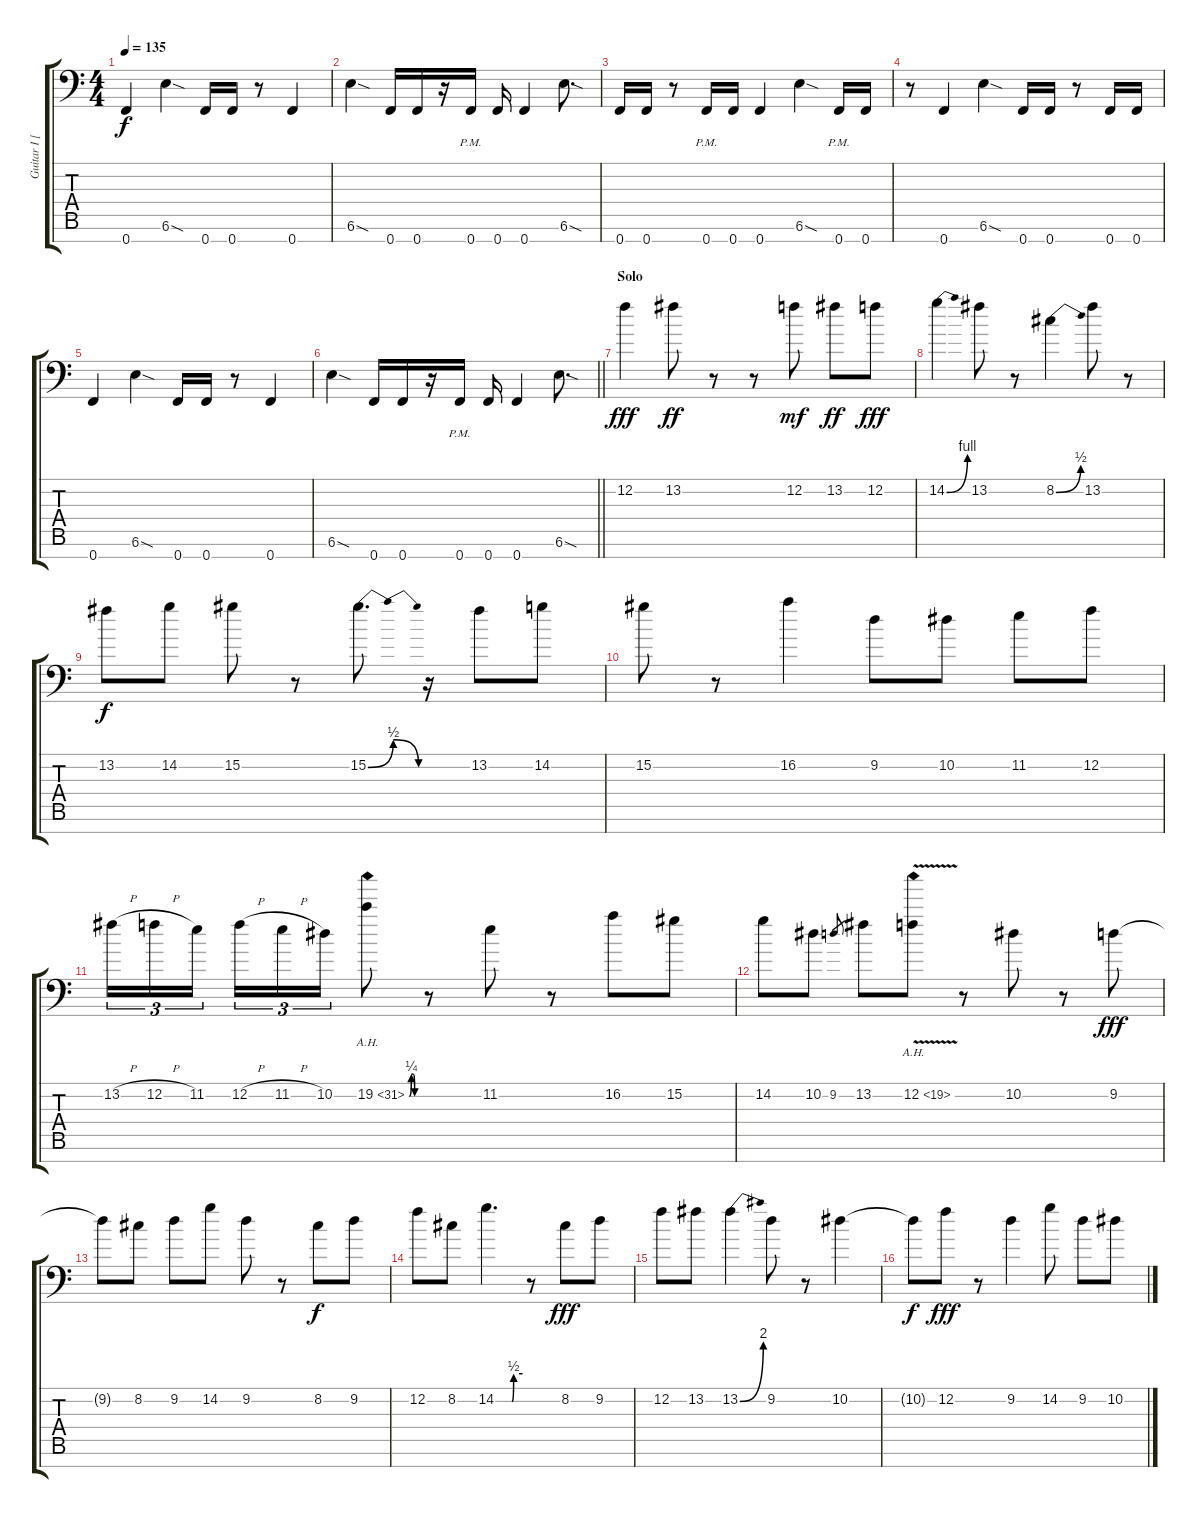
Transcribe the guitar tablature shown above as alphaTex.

\track ("Guitar I [Fredrik Thordendal]" "Guitar I [") {instrument distortionguitar}
\staff {score tabs}
\tuning (Bb3 F3 Db3 Ab2 Eb2 Bb1 F1) {hide}
\ts (4 4)
\tempo 135
\clef f4
\ks c
0.7.4{dy f} 6.6{sod}.4 0.7.16 0.7.16 r.8 0.7.4 |
6.6{sod}.4 0.7.16 0.7.16 r.16 0.7{pm}.16 0.7.16 0.7.4 6.6{sod}.8{d} |
0.7.16 0.7.16 r.8 0.7{pm}.16 0.7.16 0.7.4 6.6{sod}.4 0.7{pm}.16 0.7.16 |
r.8 0.7.4 6.6{sod}.4 0.7.16 0.7.16 r.8 0.7.16 0.7.16 |
0.7.4 6.6{sod}.4 0.7.16 0.7.16 r.8 0.7.4 |
\barLineRight lightlight
6.6{sod}.4 0.7.16 0.7.16 r.16 0.7{pm}.16 0.7.16 0.7.4 6.6{sod}.8{d} |
\section ("" "Solo")
12.2.4{dy fff balance 8 instrument distortionguitar} 13.2.8{dy ff} r.8 r.8 12.2.8{dy mf} 13.2.8{dy ff} 12.2.8{dy fff} |
14.2{be (bend 0 0 60 4)}.4 13.2.8 r.8 8.2{be (bend 0 0 60 2)}.4 13.2.8 r.8 |
13.2.8{dy f} 14.2.8 15.2.8 r.8 15.2{be (bendrelease 0 0 15 2 45 2 60 0)}.8{d} r.16 13.2.8 14.2.8 |
15.2.8 r.8 16.2.4 9.2.8 10.2.8 11.2.8 12.2.8 |
13.2{h}.16{tu (3 2)} 12.2{h}.16{tu (3 2)} 11.2.16{tu (3 2) beam splitsecondary} 12.2{h}.16{tu (3 2)} 11.2{h}.16{tu (3 2)} 10.2.16{tu (3 2)} 19.2{be (custom 0 0 11 1 21 1 29 0 60 0) ah 12}.8 r.8 11.2.8 r.8 16.2.8 15.2.8 |
14.2.8 10.2.8 9.2.8{gr} 13.2.8 12.2{ah 7 v}.8 r.8 10.2.8 r.8 9.2.8{dy fff} |
9.2{t}.8 8.2.8 9.2.8 14.2.8 9.2.8 r.8 8.2.8{dy f} 9.2.8 |
12.2.8 8.2.8 14.2{be (custom 0 0 15 0 25 0 36 0 40 2 60 2)}.4{d} r.8 8.2.8{dy fff} 9.2.8 |
12.2.8 13.2.8 13.2{be (bend 0 0 60 8)}.4 9.2.8 r.8 10.2.4 |
10.2{t}.8{dy f} 12.2.8{dy fff} r.8 9.2.4 14.2.8 9.2.8 10.2.8
